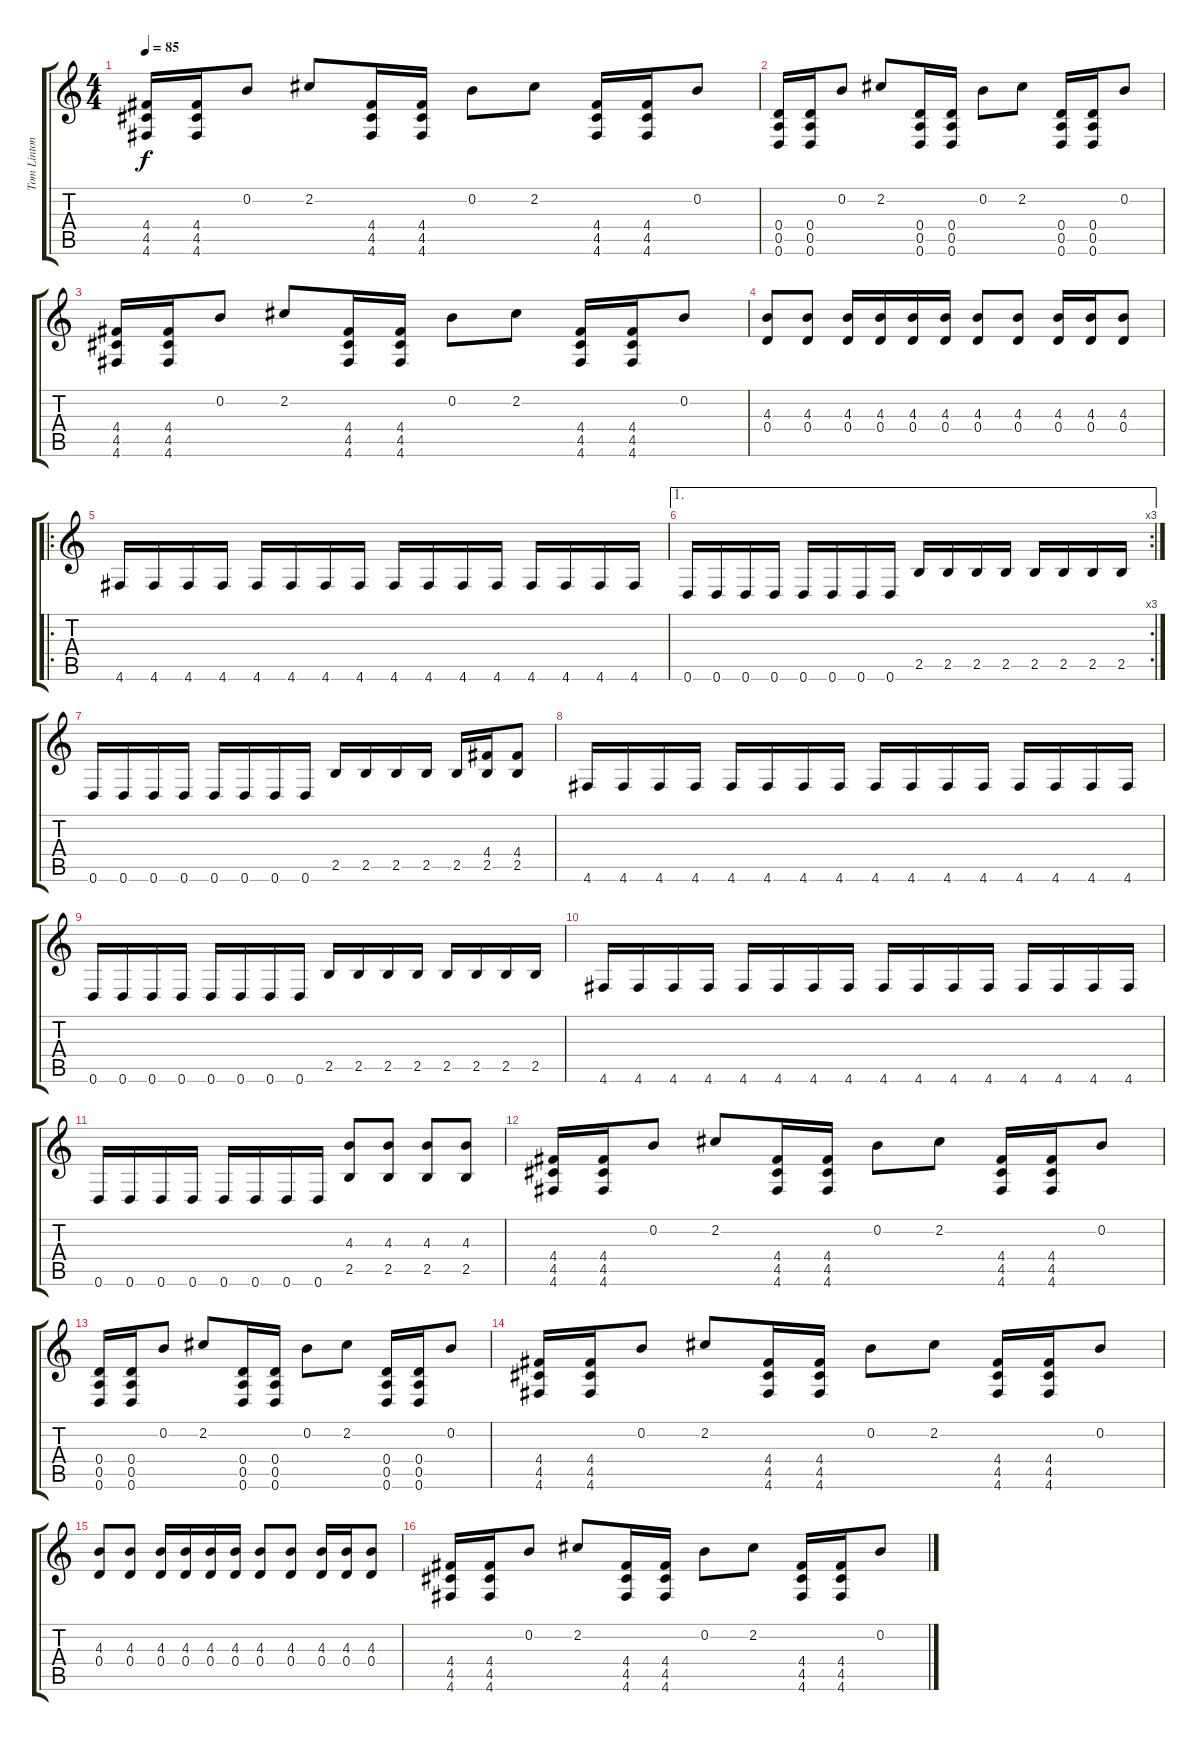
\track ("Tom Linton" "Tom Linton") {instrument distortionguitar}
\staff {score tabs}
\tuning (E4 B3 G3 D3 A2 D2) {hide}
\ts (4 4)
\tempo 85
\clef g2
\ks c
(4.4 4.5 4.6).16{dy f instrument distortionguitar} (4.4 4.5 4.6).16 0.2.8 2.2.8 (4.4 4.5 4.6).16 (4.4 4.5 4.6).16 0.2.8 2.2.8 (4.4 4.5 4.6).16 (4.4 4.5 4.6).16 0.2.8 |
(0.4 0.5 0.6).16 (0.4 0.5 0.6).16 0.2.8 2.2.8 (0.4 0.5 0.6).16 (0.4 0.5 0.6).16 0.2.8 2.2.8 (0.4 0.5 0.6).16 (0.4 0.5 0.6).16 0.2.8 |
(4.4 4.5 4.6).16 (4.4 4.5 4.6).16 0.2.8 2.2.8 (4.4 4.5 4.6).16 (4.4 4.5 4.6).16 0.2.8 2.2.8 (4.4 4.5 4.6).16 (4.4 4.5 4.6).16 0.2.8 |
(4.3 0.4).8 (4.3 0.4).8 (4.3 0.4).16 (4.3 0.4).16 (4.3 0.4).16 (4.3 0.4).16 (4.3 0.4).8 (4.3 0.4).8 (4.3 0.4).16 (4.3 0.4).16 (4.3 0.4).8 |
\ro
4.6.16 4.6.16 4.6.16 4.6.16 4.6.16 4.6.16 4.6.16 4.6.16 4.6.16 4.6.16 4.6.16 4.6.16 4.6.16 4.6.16 4.6.16 4.6.16 |
\ae 1
\rc 3
0.6.16 0.6.16 0.6.16 0.6.16 0.6.16 0.6.16 0.6.16 0.6.16 2.5.16 2.5.16 2.5.16 2.5.16 2.5.16 2.5.16 2.5.16 2.5.16 |
0.6.16 0.6.16 0.6.16 0.6.16 0.6.16 0.6.16 0.6.16 0.6.16 2.5.16 2.5.16 2.5.16 2.5.16 2.5.16 (4.4 2.5).16 (4.4 2.5).8 |
4.6.16 4.6.16 4.6.16 4.6.16 4.6.16 4.6.16 4.6.16 4.6.16 4.6.16 4.6.16 4.6.16 4.6.16 4.6.16 4.6.16 4.6.16 4.6.16 |
0.6.16 0.6.16 0.6.16 0.6.16 0.6.16 0.6.16 0.6.16 0.6.16 2.5.16 2.5.16 2.5.16 2.5.16 2.5.16 2.5.16 2.5.16 2.5.16 |
4.6.16 4.6.16 4.6.16 4.6.16 4.6.16 4.6.16 4.6.16 4.6.16 4.6.16 4.6.16 4.6.16 4.6.16 4.6.16 4.6.16 4.6.16 4.6.16 |
0.6.16 0.6.16 0.6.16 0.6.16 0.6.16 0.6.16 0.6.16 0.6.16 (4.3 2.5).8 (4.3 2.5).8 (4.3 2.5).8 (4.3 2.5).8 |
(4.4 4.5 4.6).16 (4.4 4.5 4.6).16 0.2.8 2.2.8 (4.4 4.5 4.6).16 (4.4 4.5 4.6).16 0.2.8 2.2.8 (4.4 4.5 4.6).16 (4.4 4.5 4.6).16 0.2.8 |
(0.4 0.5 0.6).16 (0.4 0.5 0.6).16 0.2.8 2.2.8 (0.4 0.5 0.6).16 (0.4 0.5 0.6).16 0.2.8 2.2.8 (0.4 0.5 0.6).16 (0.4 0.5 0.6).16 0.2.8 |
(4.4 4.5 4.6).16 (4.4 4.5 4.6).16 0.2.8 2.2.8 (4.4 4.5 4.6).16 (4.4 4.5 4.6).16 0.2.8 2.2.8 (4.4 4.5 4.6).16 (4.4 4.5 4.6).16 0.2.8 |
(4.3 0.4).8 (4.3 0.4).8 (4.3 0.4).16 (4.3 0.4).16 (4.3 0.4).16 (4.3 0.4).16 (4.3 0.4).8 (4.3 0.4).8 (4.3 0.4).16 (4.3 0.4).16 (4.3 0.4).8 |
(4.4 4.5 4.6).16 (4.4 4.5 4.6).16 0.2.8 2.2.8 (4.4 4.5 4.6).16 (4.4 4.5 4.6).16 0.2.8 2.2.8 (4.4 4.5 4.6).16 (4.4 4.5 4.6).16 0.2.8
